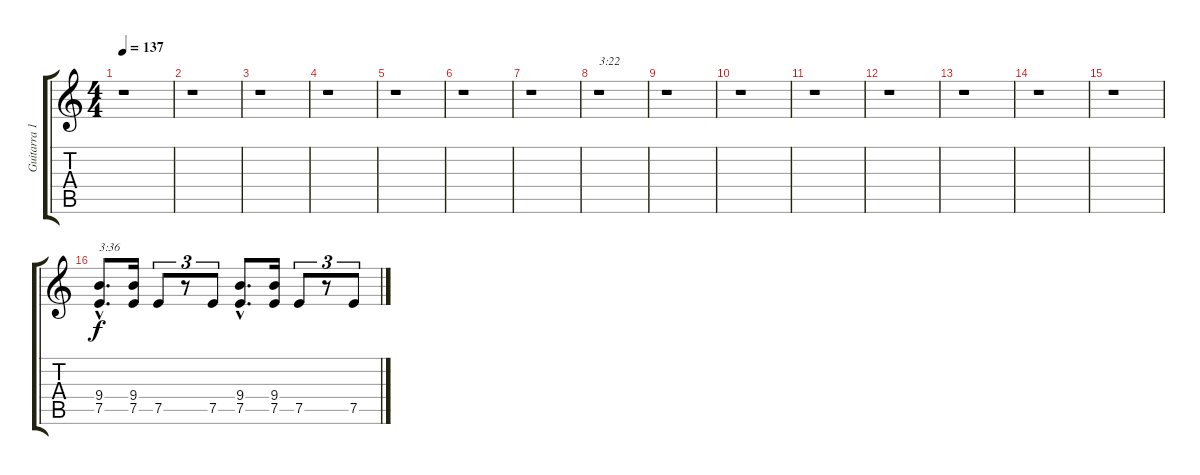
\track ("Guitarra 1" "Guitarra 1") {instrument distortionguitar}
\staff {score tabs}
\tuning (E4 B3 G3 D3 A2 E2) {hide}
\ts (4 4)
\tempo 137
\clef g2
\ks c
r.1{dy f} |
r.1 |
r.1 |
r.1 |
r.1 |
r.1 |
r.1 |
r.1{txt "3:22"} |
r.1 |
r.1 |
r.1 |
r.1 |
r.1 |
r.1 |
r.1 |
(9.4{hac} 7.5{hac}).8{d txt "3:36"} (9.4 7.5).16 7.5.8{tu (3 2)} r.8{tu (3 2)} 7.5.8{tu (3 2)} (9.4{hac} 7.5{hac}).8{d} (9.4 7.5).16 7.5.8{tu (3 2)} r.8{tu (3 2)} 7.5.8{tu (3 2)}
